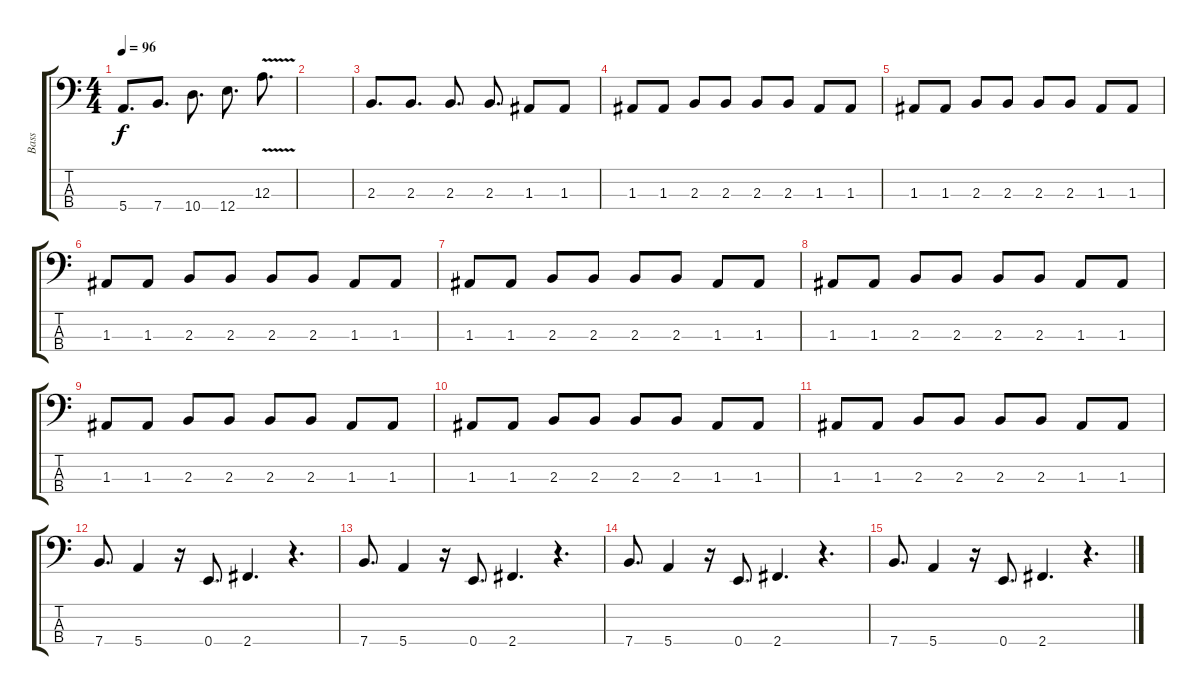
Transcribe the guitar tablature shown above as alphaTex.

\track ("Bass" "Bass") {instrument electricbassfinger}
\staff {score tabs}
\tuning (G2 D2 A1 E1) {hide}
\ts (4 4)
\tempo 96
\clef f4
\ks c
5.4.8{d dy f} 7.4.8{d} 10.4.8{d} 12.4.8{d} 12.3{v}.8{d} |
|
2.3.8{d} 2.3.8{d} 2.3.8{d} 2.3.8{d} 1.3.8 1.3.8 |
1.3.8 1.3.8 2.3.8 2.3.8 2.3.8 2.3.8 1.3.8 1.3.8 |
1.3.8 1.3.8 2.3.8 2.3.8 2.3.8 2.3.8 1.3.8 1.3.8 |
1.3.8 1.3.8 2.3.8 2.3.8 2.3.8 2.3.8 1.3.8 1.3.8 |
1.3.8 1.3.8 2.3.8 2.3.8 2.3.8 2.3.8 1.3.8 1.3.8 |
1.3.8 1.3.8 2.3.8 2.3.8 2.3.8 2.3.8 1.3.8 1.3.8 |
1.3.8 1.3.8 2.3.8 2.3.8 2.3.8 2.3.8 1.3.8 1.3.8 |
1.3.8 1.3.8 2.3.8 2.3.8 2.3.8 2.3.8 1.3.8 1.3.8 |
1.3.8 1.3.8 2.3.8 2.3.8 2.3.8 2.3.8 1.3.8 1.3.8 |
7.4.8{d} 5.4.4 r.16 0.4.8{d} 2.4.4{d} r.4{d} |
7.4.8{d} 5.4.4 r.16 0.4.8{d} 2.4.4{d} r.4{d} |
7.4.8{d} 5.4.4 r.16 0.4.8{d} 2.4.4{d} r.4{d} |
7.4.8{d} 5.4.4 r.16 0.4.8{d} 2.4.4{d} r.4{d}
